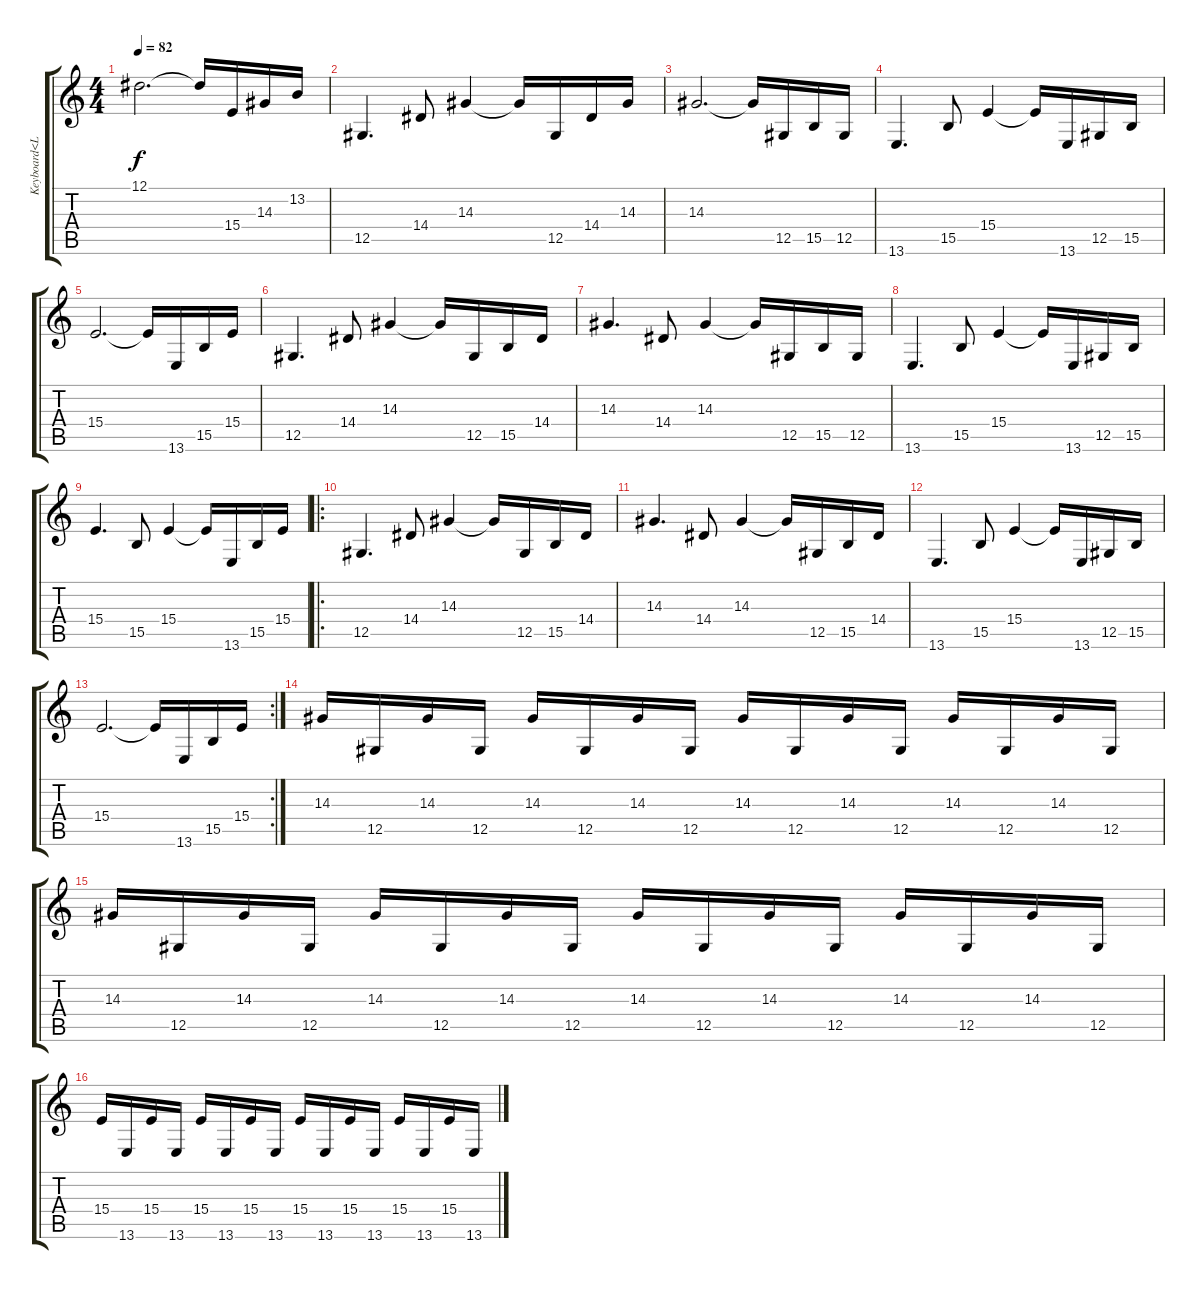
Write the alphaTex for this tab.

\track ("Keyboard<L>" "Keyboard<L") {instrument stringensemble1}
\staff {score tabs}
\tuning (Eb4 Bb3 Gb3 Db3 Ab2 Eb2) {hide}
\ts (4 4)
\tempo 82
\clef g2
\ks c
12.1.2{d dy f} 12.1{t}.16 15.4.16 14.3.16 13.2.16 |
12.5.4{d} 14.4.8 14.3.4 14.3{t}.16 12.5.16 14.4.16 14.3.16 |
14.3.2{d} 14.3{t}.16 12.5.16 15.5.16 12.5.16 |
13.6.4{d} 15.5.8 15.4.4 15.4{t}.16 13.6.16 12.5.16 15.5.16 |
15.4.2{d} 15.4{t}.16 13.6.16 15.5.16 15.4.16 |
12.5.4{d} 14.4.8 14.3.4 14.3{t}.16 12.5.16 15.5.16 14.4.16 |
14.3.4{d} 14.4.8 14.3.4 14.3{t}.16 12.5.16 15.5.16 12.5.16 |
13.6.4{d} 15.5.8 15.4.4 15.4{t}.16 13.6.16 12.5.16 15.5.16 |
15.4.4{d} 15.5.8 15.4.4 15.4{t}.16 13.6.16 15.5.16 15.4.16 |
\ro
12.5.4{d} 14.4.8 14.3.4 14.3{t}.16 12.5.16 15.5.16 14.4.16 |
14.3.4{d} 14.4.8 14.3.4 14.3{t}.16 12.5.16 15.5.16 14.4.16 |
13.6.4{d} 15.5.8 15.4.4 15.4{t}.16 13.6.16 12.5.16 15.5.16 |
\rc 2
15.4.2{d} 15.4{t}.16 13.6.16 15.5.16 15.4.16 |
14.3.16 12.5.16 14.3.16 12.5.16 14.3.16 12.5.16 14.3.16 12.5.16 14.3.16 12.5.16 14.3.16 12.5.16 14.3.16 12.5.16 14.3.16 12.5.16 |
14.3.16 12.5.16 14.3.16 12.5.16 14.3.16 12.5.16 14.3.16 12.5.16 14.3.16 12.5.16 14.3.16 12.5.16 14.3.16 12.5.16 14.3.16 12.5.16 |
15.4.16 13.6.16 15.4.16 13.6.16 15.4.16 13.6.16 15.4.16 13.6.16 15.4.16 13.6.16 15.4.16 13.6.16 15.4.16 13.6.16 15.4.16 13.6.16
